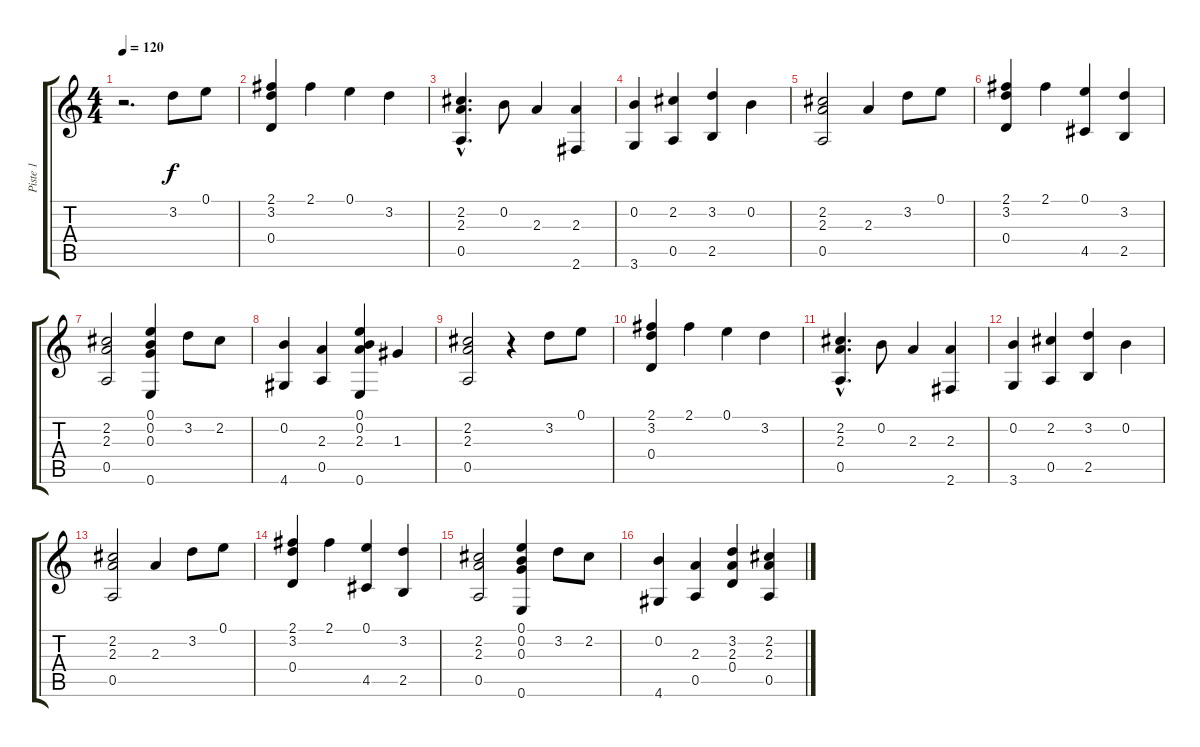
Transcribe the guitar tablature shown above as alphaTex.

\track ("Piste 1" "Piste 1") {instrument acousticguitarnylon}
\staff {score tabs}
\tuning (E4 B3 G3 D3 A2 E2) {hide}
\ts (4 4)
\tempo 120
\clef g2
\ks c
r.2{d dy f instrument acousticguitarnylon} 3.2.8 0.1.8 |
(2.1 3.2 0.4).4 2.1.4 0.1.4 3.2.4 |
(2.2{hac} 2.3{hac} 0.5{hac}).4{d} 0.2.8 2.3.4 (2.3 2.6).4 |
(0.2 3.6).4 (2.2 0.5).4 (3.2 2.5).4 0.2.4 |
(2.2 2.3 0.5).2 2.3.4 3.2.8 0.1.8 |
(2.1 3.2 0.4).4 2.1.4 (0.1 4.5).4 (3.2 2.5).4 |
(2.2 2.3 0.5).2 (0.1 0.2 0.3 0.6).4 3.2.8 2.2.8 |
(0.2 4.6).4 (2.3 0.5).4 (0.1 0.2 2.3 0.6).4 1.3.4 |
(2.2 2.3 0.5).2 r.4 3.2.8 0.1.8 |
(2.1 3.2 0.4).4 2.1.4 0.1.4 3.2.4 |
(2.2{hac} 2.3{hac} 0.5{hac}).4{d} 0.2.8 2.3.4 (2.3 2.6).4 |
(0.2 3.6).4 (2.2 0.5).4 (3.2 2.5).4 0.2.4 |
(2.2 2.3 0.5).2 2.3.4 3.2.8 0.1.8 |
(2.1 3.2 0.4).4 2.1.4 (0.1 4.5).4 (3.2 2.5).4 |
(2.2 2.3 0.5).2 (0.1 0.2 0.3 0.6).4 3.2.8 2.2.8 |
(0.2 4.6).4 (2.3 0.5).4 (3.2 2.3 0.4).4 (2.2 2.3 0.5).4
